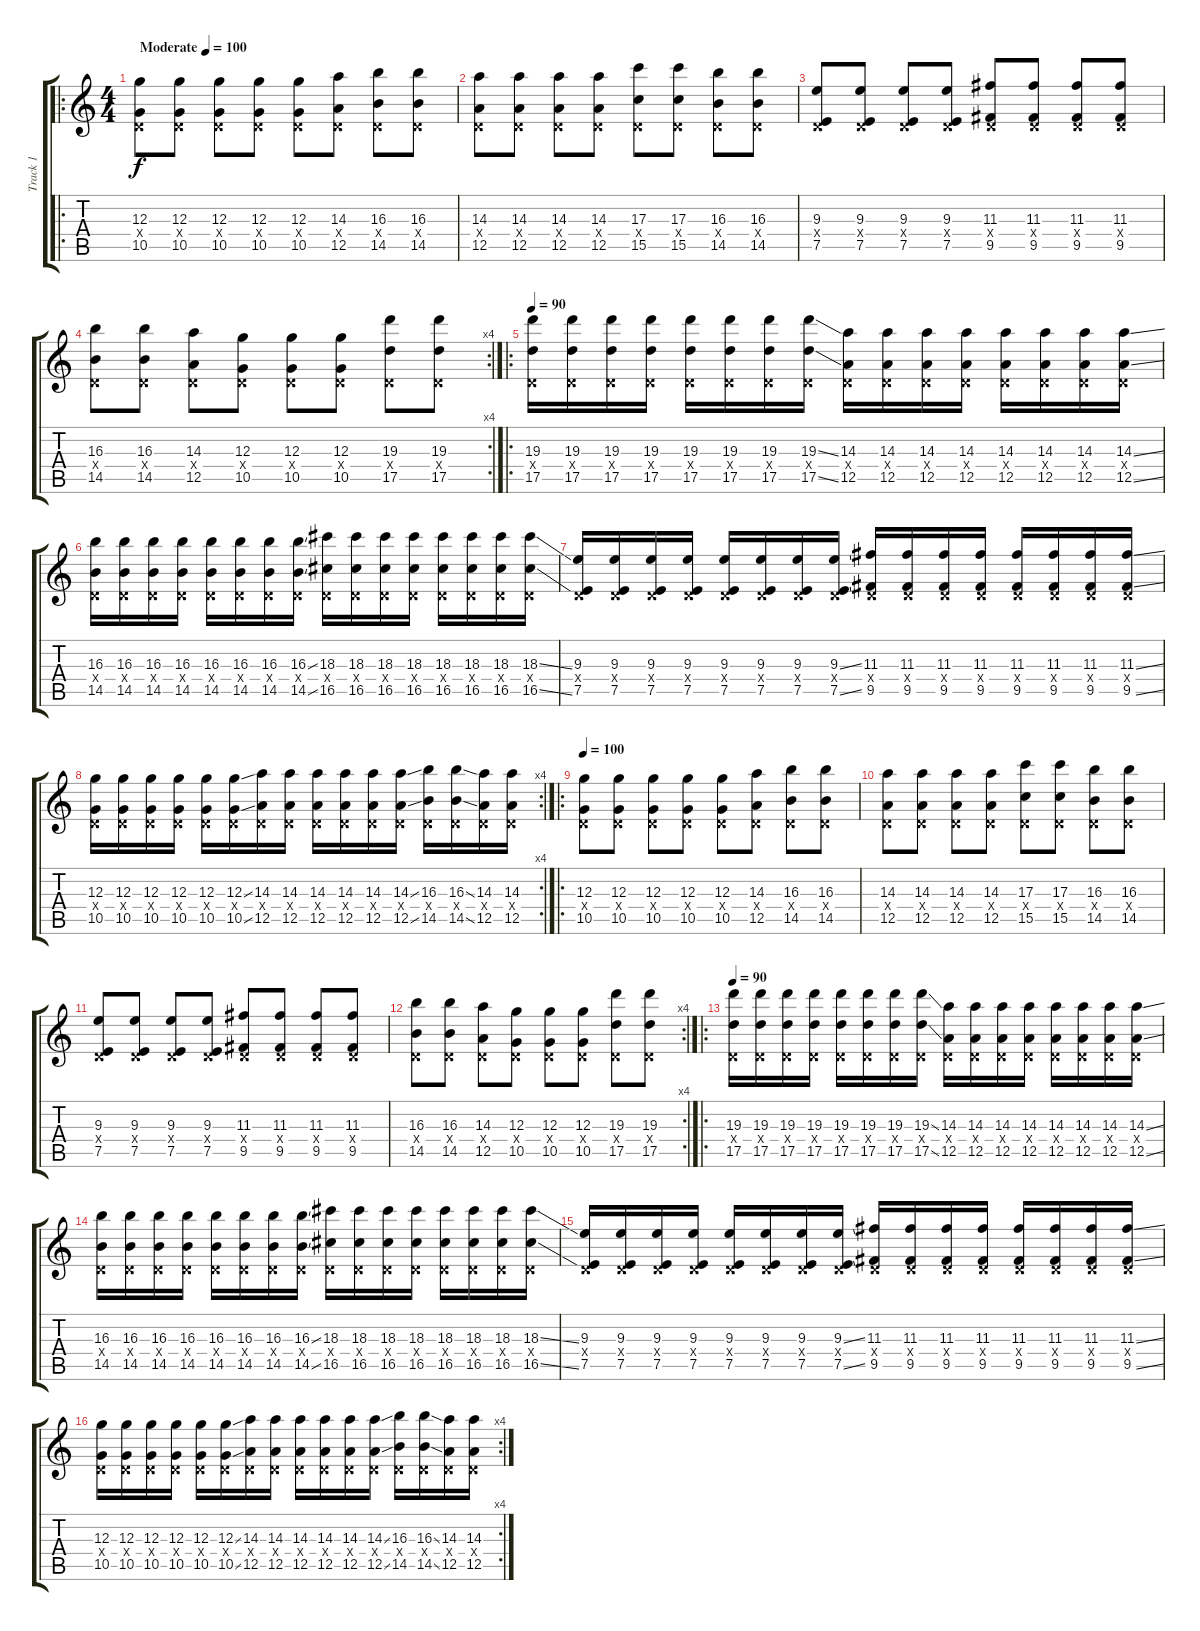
\track ("Track 1" "Track 1") {instrument distortionguitar}
\staff {score tabs}
\tuning (E4 B3 G3 D3 A2 E2) {hide}
\ro
\ts (4 4)
\tempo (100 "Moderate")
\clef g2
\ks c
(12.3 0.4{x} 10.5).8{dy f instrument distortionguitar} (12.3 0.4{x} 10.5).8 (12.3 0.4{x} 10.5).8 (12.3 0.4{x} 10.5).8 (12.3 0.4{x} 10.5).8 (14.3 0.4{x} 12.5).8 (16.3 0.4{x} 14.5).8 (16.3 0.4{x} 14.5).8 |
(14.3 0.4{x} 12.5).8 (14.3 0.4{x} 12.5).8 (14.3 0.4{x} 12.5).8 (14.3 0.4{x} 12.5).8 (17.3 0.4{x} 15.5).8 (17.3 0.4{x} 15.5).8 (16.3 0.4{x} 14.5).8 (16.3 0.4{x} 14.5).8 |
(9.3 0.4{x} 7.5).8 (9.3 0.4{x} 7.5).8 (9.3 0.4{x} 7.5).8 (9.3 0.4{x} 7.5).8 (11.3 0.4{x} 9.5).8 (11.3 0.4{x} 9.5).8 (11.3 0.4{x} 9.5).8 (11.3 0.4{x} 9.5).8 |
\rc 4
(16.3 0.4{x} 14.5).8 (16.3 0.4{x} 14.5).8 (14.3 0.4{x} 12.5).8 (12.3 0.4{x} 10.5).8 (12.3 0.4{x} 10.5).8 (12.3 0.4{x} 10.5).8 (19.3 0.4{x} 17.5).8 (19.3 0.4{x} 17.5).8 |
\ro
\tempo 90
(19.3 0.4{x} 17.5).16{volume 16} (19.3 0.4{x} 17.5).16 (19.3 0.4{x} 17.5).16 (19.3 0.4{x} 17.5).16 (19.3 0.4{x} 17.5).16 (19.3 0.4{x} 17.5).16 (19.3 0.4{x} 17.5).16 (19.3{ss} 0.4{x} 17.5{ss}).16 (14.3 0.4{x} 12.5).16 (14.3 0.4{x} 12.5).16 (14.3 0.4{x} 12.5).16 (14.3 0.4{x} 12.5).16 (14.3 0.4{x} 12.5).16 (14.3 0.4{x} 12.5).16 (14.3 0.4{x} 12.5).16 (14.3{ss} 0.4{x} 12.5{ss}).16 |
(16.3 0.4{x} 14.5).16 (16.3 0.4{x} 14.5).16 (16.3 0.4{x} 14.5).16 (16.3 0.4{x} 14.5).16 (16.3 0.4{x} 14.5).16 (16.3 0.4{x} 14.5).16 (16.3 0.4{x} 14.5).16 (16.3{ss} 0.4{x} 14.5{ss}).16 (18.3 0.4{x} 16.5).16 (18.3 0.4{x} 16.5).16 (18.3 0.4{x} 16.5).16 (18.3 0.4{x} 16.5).16 (18.3 0.4{x} 16.5).16 (18.3 0.4{x} 16.5).16 (18.3 0.4{x} 16.5).16 (18.3{ss} 0.4{x} 16.5{ss}).16 |
(9.3 0.4{x} 7.5).16 (9.3 0.4{x} 7.5).16 (9.3 0.4{x} 7.5).16 (9.3 0.4{x} 7.5).16 (9.3 0.4{x} 7.5).16 (9.3 0.4{x} 7.5).16 (9.3 0.4{x} 7.5).16 (9.3{ss} 0.4{x} 7.5{ss}).16 (11.3 0.4{x} 9.5).16 (11.3 0.4{x} 9.5).16 (11.3 0.4{x} 9.5).16 (11.3 0.4{x} 9.5).16 (11.3 0.4{x} 9.5).16 (11.3 0.4{x} 9.5).16 (11.3 0.4{x} 9.5).16 (11.3{ss} 0.4{x} 9.5{ss}).16 |
\rc 4
(12.3 0.4{x} 10.5).16 (12.3 0.4{x} 10.5).16 (12.3 0.4{x} 10.5).16 (12.3 0.4{x} 10.5).16 (12.3 0.4{x} 10.5).16 (12.3{ss} 0.4{x} 10.5{ss}).16 (14.3 0.4{x} 12.5).16 (14.3 0.4{x} 12.5).16 (14.3 0.4{x} 12.5).16 (14.3 0.4{x} 12.5).16 (14.3 0.4{x} 12.5).16 (14.3{ss} 0.4{x} 12.5{ss}).16 (16.3 0.4{x} 14.5).16 (16.3{ss} 0.4{x} 14.5{ss}).16 (14.3 0.4{x} 12.5).16 (14.3 0.4{x} 12.5).16 |
\ro
\tempo 100
(12.3 0.4{x} 10.5).8 (12.3 0.4{x} 10.5).8 (12.3 0.4{x} 10.5).8 (12.3 0.4{x} 10.5).8 (12.3 0.4{x} 10.5).8 (14.3 0.4{x} 12.5).8 (16.3 0.4{x} 14.5).8 (16.3 0.4{x} 14.5).8 |
(14.3 0.4{x} 12.5).8 (14.3 0.4{x} 12.5).8 (14.3 0.4{x} 12.5).8 (14.3 0.4{x} 12.5).8 (17.3 0.4{x} 15.5).8 (17.3 0.4{x} 15.5).8 (16.3 0.4{x} 14.5).8 (16.3 0.4{x} 14.5).8 |
(9.3 0.4{x} 7.5).8 (9.3 0.4{x} 7.5).8 (9.3 0.4{x} 7.5).8 (9.3 0.4{x} 7.5).8 (11.3 0.4{x} 9.5).8 (11.3 0.4{x} 9.5).8 (11.3 0.4{x} 9.5).8 (11.3 0.4{x} 9.5).8 |
\rc 4
(16.3 0.4{x} 14.5).8 (16.3 0.4{x} 14.5).8 (14.3 0.4{x} 12.5).8 (12.3 0.4{x} 10.5).8 (12.3 0.4{x} 10.5).8 (12.3 0.4{x} 10.5).8 (19.3 0.4{x} 17.5).8 (19.3 0.4{x} 17.5).8 |
\ro
\tempo 90
(19.3 0.4{x} 17.5).16{volume 16} (19.3 0.4{x} 17.5).16 (19.3 0.4{x} 17.5).16 (19.3 0.4{x} 17.5).16 (19.3 0.4{x} 17.5).16 (19.3 0.4{x} 17.5).16 (19.3 0.4{x} 17.5).16 (19.3{ss} 0.4{x} 17.5{ss}).16 (14.3 0.4{x} 12.5).16 (14.3 0.4{x} 12.5).16 (14.3 0.4{x} 12.5).16 (14.3 0.4{x} 12.5).16 (14.3 0.4{x} 12.5).16 (14.3 0.4{x} 12.5).16 (14.3 0.4{x} 12.5).16 (14.3{ss} 0.4{x} 12.5{ss}).16 |
(16.3 0.4{x} 14.5).16 (16.3 0.4{x} 14.5).16 (16.3 0.4{x} 14.5).16 (16.3 0.4{x} 14.5).16 (16.3 0.4{x} 14.5).16 (16.3 0.4{x} 14.5).16 (16.3 0.4{x} 14.5).16 (16.3{ss} 0.4{x} 14.5{ss}).16 (18.3 0.4{x} 16.5).16 (18.3 0.4{x} 16.5).16 (18.3 0.4{x} 16.5).16 (18.3 0.4{x} 16.5).16 (18.3 0.4{x} 16.5).16 (18.3 0.4{x} 16.5).16 (18.3 0.4{x} 16.5).16 (18.3{ss} 0.4{x} 16.5{ss}).16 |
(9.3 0.4{x} 7.5).16 (9.3 0.4{x} 7.5).16 (9.3 0.4{x} 7.5).16 (9.3 0.4{x} 7.5).16 (9.3 0.4{x} 7.5).16 (9.3 0.4{x} 7.5).16 (9.3 0.4{x} 7.5).16 (9.3{ss} 0.4{x} 7.5{ss}).16 (11.3 0.4{x} 9.5).16 (11.3 0.4{x} 9.5).16 (11.3 0.4{x} 9.5).16 (11.3 0.4{x} 9.5).16 (11.3 0.4{x} 9.5).16 (11.3 0.4{x} 9.5).16 (11.3 0.4{x} 9.5).16 (11.3{ss} 0.4{x} 9.5{ss}).16 |
\rc 4
(12.3 0.4{x} 10.5).16 (12.3 0.4{x} 10.5).16 (12.3 0.4{x} 10.5).16 (12.3 0.4{x} 10.5).16 (12.3 0.4{x} 10.5).16 (12.3{ss} 0.4{x} 10.5{ss}).16 (14.3 0.4{x} 12.5).16 (14.3 0.4{x} 12.5).16 (14.3 0.4{x} 12.5).16 (14.3 0.4{x} 12.5).16 (14.3 0.4{x} 12.5).16 (14.3{ss} 0.4{x} 12.5{ss}).16 (16.3 0.4{x} 14.5).16 (16.3{ss} 0.4{x} 14.5{ss}).16 (14.3 0.4{x} 12.5).16 (14.3 0.4{x} 12.5).16
